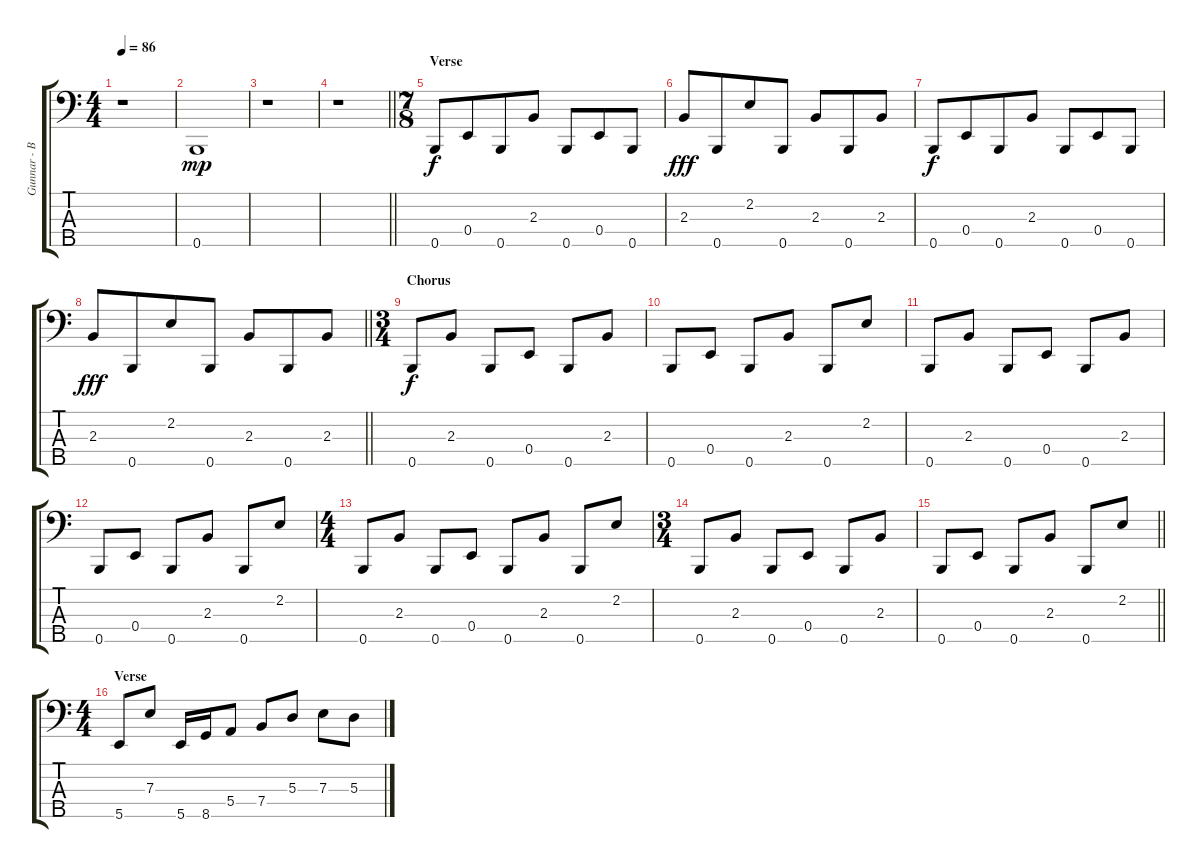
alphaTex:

\track ("Gunnar - Bass" "Gunnar - B") {instrument electricbassfinger}
\staff {score tabs}
\tuning (G2 D2 A1 E1 B0) {hide}
\ts (4 4)
\tempo 86
\clef f4
\ks c
r.1{dy mp} |
0.5.1 |
r.1 |
\barLineRight lightlight
r.1{volume 0} |
\ts (7 8)
\section ("" "Verse")
0.5.8{dy f volume 2} 0.4.8 0.5.8 2.3.8 0.5.8 0.4.8 0.5.8 |
2.3.8{dy fff} 0.5.8 2.2.8 0.5.8 2.3.8 0.5.8 2.3.8 |
0.5.8{dy f} 0.4.8 0.5.8 2.3.8 0.5.8 0.4.8 0.5.8 |
\barLineRight lightlight
2.3.8{dy fff} 0.5.8 2.2.8 0.5.8 2.3.8 0.5.8 2.3.8 |
\ts (3 4)
\section ("" "Chorus")
0.5.8{dy f} 2.3.8 0.5.8 0.4.8 0.5.8 2.3.8 |
0.5.8 0.4.8 0.5.8 2.3.8 0.5.8 2.2.8 |
0.5.8 2.3.8 0.5.8 0.4.8 0.5.8 2.3.8 |
0.5.8 0.4.8 0.5.8 2.3.8 0.5.8 2.2.8 |
\ts (4 4)
0.5.8 2.3.8 0.5.8 0.4.8 0.5.8 2.3.8 0.5.8 2.2.8 |
\ts (3 4)
0.5.8 2.3.8 0.5.8 0.4.8 0.5.8 2.3.8 |
\barLineRight lightlight
0.5.8 0.4.8 0.5.8 2.3.8 0.5.8 2.2.8 |
\ts (4 4)
\section ("" "Verse")
5.5.8{volume 13} 7.3.8 5.5.16 8.5.16 5.4.8 7.4.8 5.3.8 7.3.8 5.3.8
